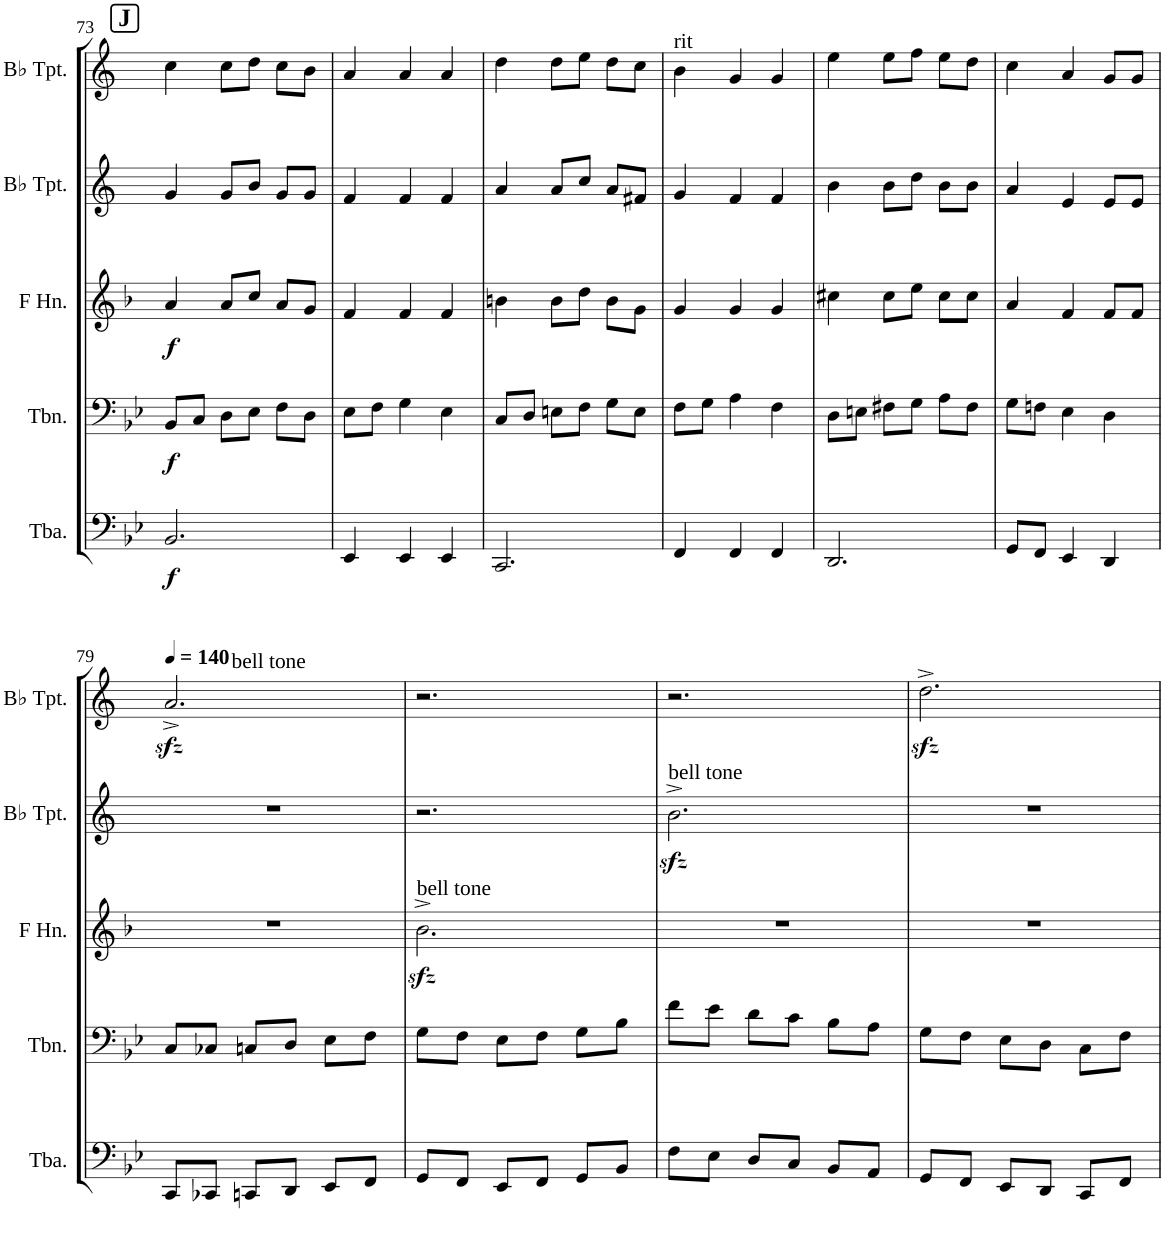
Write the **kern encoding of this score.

**kern	**dynam	**kern	**dynam	**kern	**dynam	**kern	**kern
*part5	*part5	*part4	*part4	*part3	*part3	*part2	*part1
*staff5	*staff5	*staff4	*staff4	*staff3	*staff3	*staff2	*staff1
*I"Tuba	*	*I"Trombone	*	*I"Horn in F	*	*I"Bb Trumpet	*I"Bb Trumpet
*I'Tba.	*	*I'Tbn.	*	*	*	*I'Bb Tpt.	*I'Bb Tpt.
!!LO:PB:g=z
*clefF4	*	*clefF4	*	*clefG2	*	*clefG2	*clefG2
*	*	*	*	*Trd4c7	*	*Trd1c2	*Trd1c2
*k[b-e-]	*	*k[b-e-]	*	*k[b-]	*	*k[]	*k[]
*M3/4	*	*M3/4	*	*M3/4	*	*M3/4	*M3/4
!!LO:REH:place=s1:a:B:cj:fs=14:t=J
=73	=73	=73	=73	=73	=73	=73	=73
!	!LO:DY:b	!	!LO:DY:b	!	!LO:DY:b	!	!
2.BB-/	f	8BB-/L	f	4a/	f	4g/	4cc\
.	.	8C/J	.	.	.	.	.
.	.	8D\L	.	8a/L	.	8g/L	8cc\L
.	.	8E-\J	.	8cc/J	.	8b/J	8dd\J
.	.	8F\L	.	8a/L	.	8g/L	8cc\L
.	.	8D\J	.	8g/J	.	8g/J	8b\J
=74	=74	=74	=74	=74	=74	=74	=74
4EE-/	.	8E-\L	.	4f/	.	4f/	4a/
.	.	8F\J	.	.	.	.	.
4EE-/	.	4G\	.	4f/	.	4f/	4a/
4EE-/	.	4E-\	.	4f/	.	4f/	4a/
=75	=75	=75	=75	=75	=75	=75	=75
2.CC/	.	8C/L	.	4bn\	.	4a/	4dd\
.	.	8D/J	.	.	.	.	.
.	.	8En\L	.	8b\L	.	8a/L	8dd\L
.	.	8F\J	.	8dd\J	.	8cc/J	8ee\J
.	.	8G\L	.	8b\L	.	8a/L	8dd\L
.	.	8E\J	.	8g\J	.	8f#X/J	8cc\J
=76	=76	=76	=76	=76	=76	=76	=76
!	!	!	!	!	!	!	!LO:TX:a:t=rit
4FF/	.	8F\L	.	4g/	.	4g/	4b\
.	.	8G\J	.	.	.	.	.
4FF/	.	4A\	.	4g/	.	4f/	4g/
4FF/	.	4F\	.	4g/	.	4f/	4g/
=77	=77	=77	=77	=77	=77	=77	=77
2.DD/	.	8D\L	.	4cc#X\	.	4b\	4ee\
.	.	8En\J	.	.	.	.	.
.	.	8F#X\L	.	8cc#\L	.	8b\L	8ee\L
.	.	8G\J	.	8ee\J	.	8dd\J	8ff\J
.	.	8A\L	.	8cc#\L	.	8b\L	8ee\L
.	.	8F#\J	.	8cc#\J	.	8b\J	8dd\J
=78	=78	=78	=78	=78	=78	=78	=78
8GG/L	.	8G\L	.	4a/	.	4a/	4cc\
8FF/J	.	8Fn\J	.	.	.	.	.
4EE-/	.	4E-\	.	4f/	.	4e/	4a/
4DD/	.	4D\	.	8f/L	.	8e/L	8g/L
.	.	.	.	8f/J	.	8e/J	8g/J
!!LO:LB:g=z
=79	=79	=79	=79	=79	=79	=79	=79
*	*	*	*	*	*	*	*MM140
!	!	!	!	!	!	!	!LO:TX:a:t=bell tone
8CC/L	.	8C/L	.	2.r	.	2.r	2.azz<^/
8CC-X/J	.	8C-X/J	.	.	.	.	.
8CCn/L	.	8Cn/L	.	.	.	.	.
8DD/J	.	8D/J	.	.	.	.	.
8EE-/L	.	8E-\L	.	.	.	.	.
8FF/J	.	8F\J	.	.	.	.	.
=80	=80	=80	=80	=80	=80	=80	=80
!	!	!	!	!LO:TX:a:t=bell tone	!	!	!
8GG/L	.	8G\L	.	2.b-zz<^\	.	2.r	2.r
8FF/J	.	8F\J	.	.	.	.	.
8EE-/L	.	8E-\L	.	.	.	.	.
8FF/J	.	8F\J	.	.	.	.	.
8GG/L	.	8G\L	.	.	.	.	.
8BB-/J	.	8B-\J	.	.	.	.	.
=81	=81	=81	=81	=81	=81	=81	=81
!	!	!	!	!	!	!LO:TX:a:t=bell tone	!
8F\L	.	8f\L	.	2.r	.	2.bzz<^\	2.r
8E-\J	.	8e-\J	.	.	.	.	.
8D/L	.	8d\L	.	.	.	.	.
8C/J	.	8c\J	.	.	.	.	.
8BB-/L	.	8B-\L	.	.	.	.	.
8AA/J	.	8A\J	.	.	.	.	.
=82	=82	=82	=82	=82	=82	=82	=82
8GG/L	.	8G\L	.	2.r	.	2.r	2.ddzz<^\
8FF/J	.	8F\J	.	.	.	.	.
8EE-/L	.	8E-\L	.	.	.	.	.
8DD/J	.	8D\J	.	.	.	.	.
8CC/L	.	8C\L	.	.	.	.	.
8FF/J	.	8F\J	.	.	.	.	.
=	=	=	=	=	=	=	=
*-	*-	*-	*-	*-	*-	*-	*-
